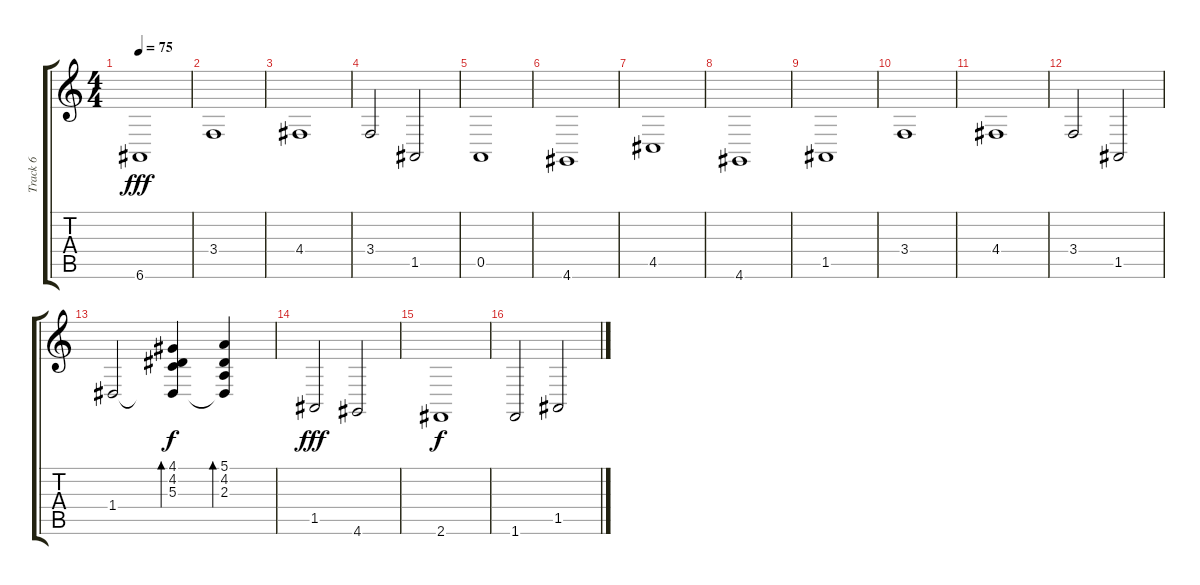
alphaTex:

\track ("Track 6" "Track 6") {instrument fx8scifi}
\staff {score tabs}
\tuning (E4 B3 G3 D3 A2 E2) {hide}
\ts (4 4)
\tempo 75
\clef g2
\ks c
6.6.1{dy fff} |
3.4.1 |
4.4.1 |
3.4.2 1.5.2 |
0.5.1 |
4.6.1 |
4.5.1 |
4.6.1 |
1.5.1 |
3.4.1 |
4.4.1 |
3.4.2 1.5.2 |
1.4.2 (4.1 4.2 5.3 1.4{t}).4{bd 120 dy f} (5.1 4.2 2.3 1.4{t}).4{bd 120} |
1.5.2{dy fff} 4.6.2 |
2.6.1{dy f} |
1.6.2 1.5.2
